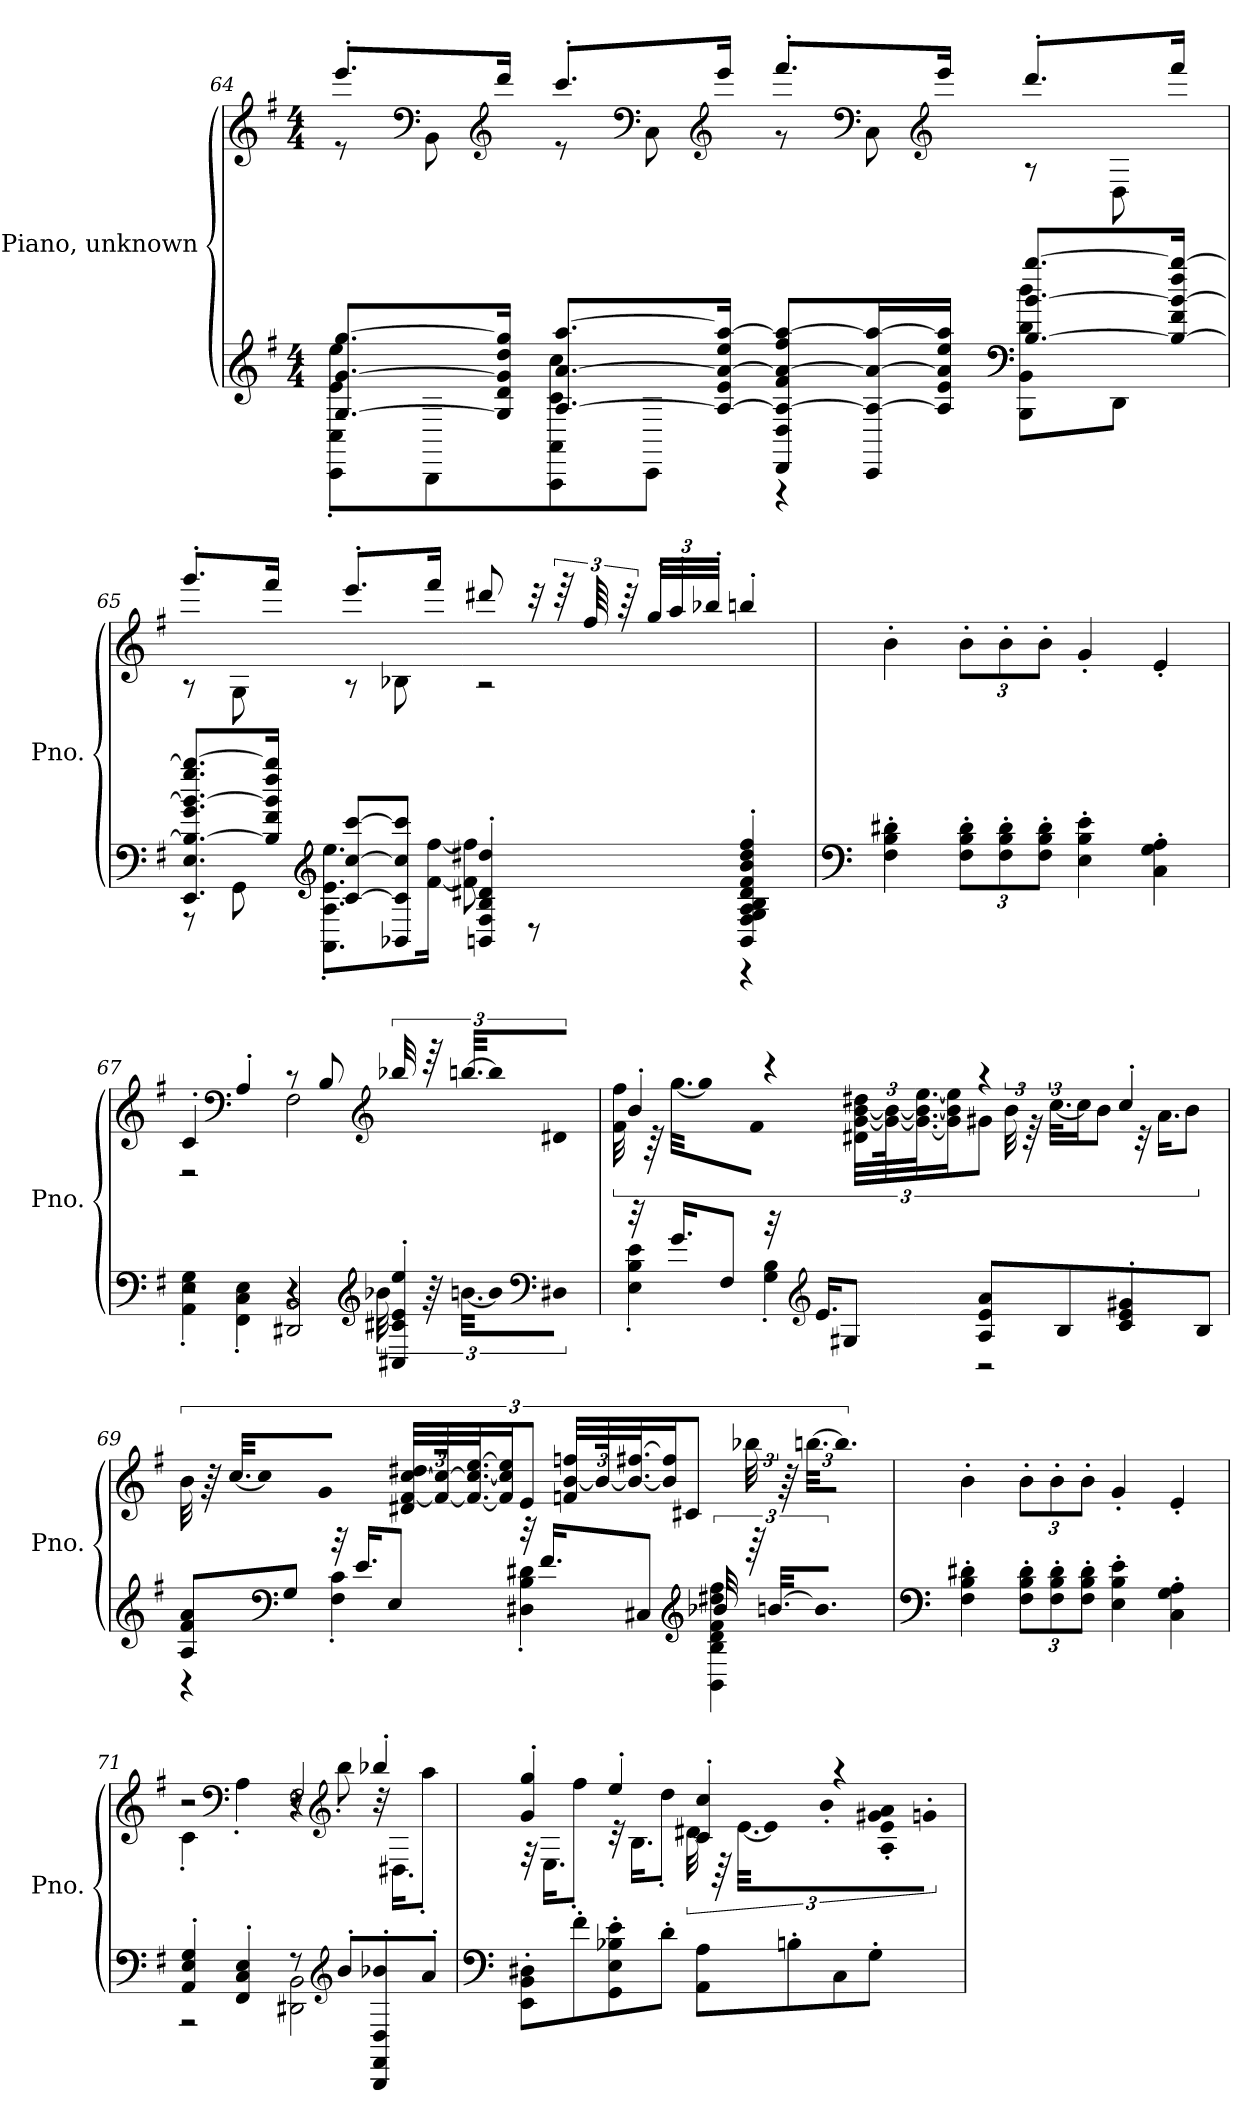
**kern	**kern
*part1	*part1
*staff2	*staff1
*I"Piano, unknown	*
*I'Pno.	*
!!LO:LB:g=z
*clefG2	*clefG2
*k[f#]	*k[f#]
*M4/4	*M4/4
=64	=64
*^	*^
[8.G/ [8.g/ [8.gg/L	8CC\' 8C\' 8e\' 8ee\'L	8.eee'/L	8r
*	*	*clefF4	*
.	8BBB\	.	8BB\
*	*	*clefG2	*
16G/] 16d/ 16g/] 16dd/ 16gg/]Jk	.	16ddd/Jk	.
[8.A/ [8.a/ [8.aa/L	8AAA\ 8AA\ 8c\ 8cc\	8.ccc'/L	8r
*	*	*clefF4	*
.	8CC\J	.	8C\
*	*	*clefG2	*
16A/_ 16e/ 16a/_ 16ee/ 16aa/_Jk	.	16eee/Jk	.
8DD/ 8D/ 8A/_ 8f#/ 8a/_ 8ff#/ 8aa/_L	4r	8.fff#'/L	8r
*	*	*clefF4	*
16CC/ 16A/_ 16a/_ 16aa/_L	.	.	8C\
*	*	*clefG2	*
16A/] 16e/ 16a/] 16ee/ 16aa/]JJ	.	16eee/Jk	.
*clefF4	*	*	*
[8.B/ [8.b/ [8.bb/L	8BBB\ 8BB\ 8d\ 8dd\L	8.ddd'/L	8r
.	8DD\J	.	8D\
16B/_ 16f#/ 16b/_ 16ff#/ 16bb/_Jk	.	16fff#/Jk	.
!!LO:LB:g=z	!!
=65	=65	=65	=65
8.EE/ 8.E/ 8.B/_ 8.g/ 8.b/_ 8.gg/ 8.bb/_L	8r	8.ggg'/L	8r
.	8GG\	.	8G\
16B/] 16f#/ 16b/] 16ff#/ 16bb/]Jk	.	16fff#/Jk	.
*clefG2	*	*	*
[8c/ [8cc/ [8ccc/L	8.AA\' 8.A\' 8.e\' 8.ee\'L	8.eee'/L	8r
8BB-X/ 8c/] 8cc/] 8ccc/]J	.	.	8B-X\
.	[16f#\ [16ff#\Jk	16fff#/Jk	.
4BBn/' 4F#/' 4B/' 4d#X/' 4dd#X/'	8f#\] 8ff#\]	8ddd#X/	2r
.	8r	32r	.
.	.	96r	.
.	.	96ff#/	.
.	.	96r	.
*	*	*Xbrackettup	*
.	.	48gg'/LLL	.
.	.	48aa'/	.
.	.	48bb-X'/JJJ	.
4BB/' 4F#/' 4G/' 4A/' 4B/' 4d#/' 4f#/' 4b/' 4dd#/' 4ff#/'	4r	4bbn'/	.
*v	*v	*	*
*	*v	*v
=66	=66
*clefF4	*
4F#\' 4B\' 4d#X\'	4b'\
*Xbrackettup	*
12F#\' 12B\' 12d#\'L	12b'\L
12F#\' 12B\' 12d#\'	12b'\
12F#\' 12B\' 12d#\'J	12b'\J
4E\' 4B\' 4e\'	4g'/
4C\' 4G\' 4A\'	4e'/
!!LO:PB:g=z
=67	=67
*^	*^
*	*^	*	*
2r	4AA\' 4E\' 4G\'	2r	4c'/	2r
*	*	*	*clefF4	*
.	4FF#\' 4C\' 4E\'	.	4A'/	.
4r	4r	2DD#X/ 2BB/	8r	2F#\
.	.	.	8B/	.
*clefG2	*	*	*clefG2	*
*	*brackettup	*	*brackettup	*
4C#X/' 4c#X/' 4e/' 4ee/'	48b-X\	.	48bb-X/	.
.	96r	.	96r	.
.	[48.bn\KLL	.	[48.bbn/KLL	.
.	16b\J]	.	16bb/J]	.
*clefF4	*	*	*	*
.	8D#X\J	.	8d#X/J	.
*	*v	*v	*	*
!!LO:LB:g=z	!!
=68	=68	=68	=68
32r	4E\' 4B\' 4e\'	4b'/	48f#\ 48ff#\
.	.	.	96r
16.g/KL	.	.	[48.gg\KLL
.	.	.	16gg\J]
8F#/J	.	.	8f#\J
*	*	*	*Xbrackettup
32r	4G\' 4B\'	4r	48d#X\ [48g\ [48b\ 48dd#X\LLL
.	.	.	96g\_ 96b\_K
*clefG2	*	*	*
16.e/KL	.	.	48.g\_ 48.b\_ [48.ee\J
.	.	.	16g\] 16b\] 16ee\]J
8G#X/J	.	.	8g#X\J
*	*	*	*brackettup
8A/ 8e/ 8a/L	2r	4r	48b\
.	.	.	96r
.	.	.	[48.cc\KLL
.	.	.	16cc\J]
8B/	.	.	8b\J
8c/' 8e/' 8g#X/'	.	4cc'/	32r
.	.	.	16.a\KL
8B/J	.	.	8b\J
*	*	*v	*v
!!LO:LB:g=z
=69	=69	=69
8A/ 8f#/ 8a/L	4r	48b\
.	.	96r
.	.	[48.cc/KLL
.	.	16cc/J]
*clefF4	*	*
8G/J	.	8g/J
*	*	*Xbrackettup
32r	4F#\' 4c\'	48d#X/ [48f#/ [48cc/ 48dd#X/LLL
.	.	96f#/_ 96cc/_K
16.e/KL	.	48.f#/_ 48.cc/_ [48.ee/J
.	.	16f#/] 16cc/] 16ee/]J
8E/J	.	8e/J
32r	4D#X\' 4B\' 4d#X\'	48fn/ [48b/ 48ffn/LLL
.	.	96b/K_
16.f#/KL	.	48.b/_ [48.ff#X/J
.	.	16b/] 16ff#/]J
8C#X/J	.	8c#X/J
*clefG2	*	*
*	*	*brackettup
48b-X/	4BB\ 4B\ 4d#\ 4f#\ 4dd#X\ 4ff#\	48bb-X\
96r	.	96r
[48.bn/KKL	.	[48.bbn\KKL
8.b/J]	.	8.bb\J]
*v	*v	*
=70	=70
*clefF4	*
4F#\' 4B\' 4d#X\'	4b'\
*Xbrackettup	*Xbrackettup
12F#\' 12B\' 12d#\'L	12b'\L
12F#\' 12B\' 12d#\'	12b'\
12F#\' 12B\' 12d#\'J	12b'\J
4E\' 4B\' 4e\'	4g'/
4C\' 4G\' 4A\'	4e'/
!!LO:LB:g=z
=71	=71
*^	*^
*	*	*	*^
4AA/' 4E/' 4G/'	2r	2r	4c'\	2r
*	*	*clefF4	*	*
4FF#/' 4C/' 4E/'	.	.	4A'\	.
8r	2DD#X\ 2BB\	4r	8r	2F#/
*clefG2	*	*clefG2	*	*
8b'/L	.	.	8bb'\	.
8BBB/' 8FF#/' 8D/' 8b-X/'	.	4bb-X'/	32r	.
.	.	.	16.D#X\KL	.
8a'/J	.	.	8aa'\J	.
*v	*v	*	*	*
*	*v	*v	*v
=72	=72
*clefF4	*
*	*^
8EE\' 8BB\' 8D#X\'L	4g/' 4gg/'	32r
.	.	16.E\KL
8f#'\	.	8ff#'\J
8GG\' 8E\' 8B-X\' 8e\'	4ee'/	32r
.	.	16.B\KL
8d'\J	.	8dd'\J
*	*	*brackettup
8AA\ 8A\L	4c/' 4cc/'	48d#X\
.	.	96r
.	.	[48.e\KLL
.	.	16e\J]
8Bn'\	.	8b'\
8C\	4r	8A\' 8e\' 8g#X\' 8a\'
8G'\J	.	8gn'\J
*	*v	*v
=	=
*-	*-
